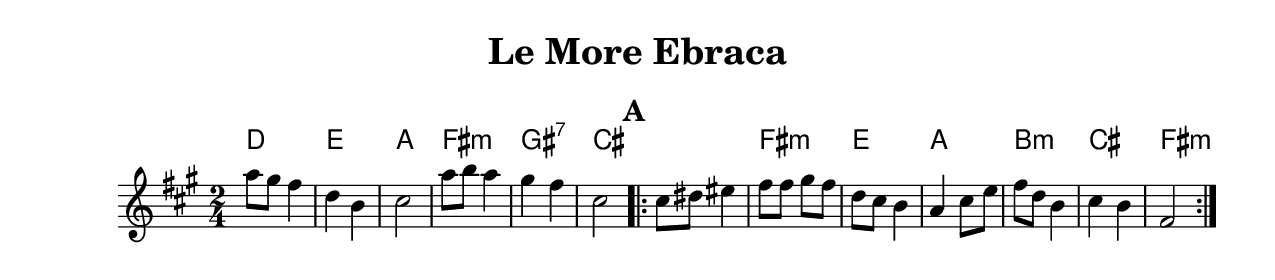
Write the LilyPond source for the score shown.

\version "2.18.0"
\include "english.ly"
\paper{
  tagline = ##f
  print-all-headers = ##t
  #(set-paper-size "letter")
}
date = #(strftime "%d-%m-%Y" (localtime (current-time)))

%\markup{ \italic{ " Updated " \date  }  }

%\markup{ Got something to say? }

%#################################### Melody ########################
melody = \relative c''' {
  \clef treble
  \key fs \minor
  \time 2/4
  \set Score.markFormatter = #format-mark-box-alphabet

  %\partial 16*3 a16 d f   %lead in notes

  a8  gs fs4
  d4 b
  cs2
  a'8 b a4|
  gs4 fs
  cs2

  \repeat volta 2{
  \mark \default
    cs8 ds es4
    fs8  fs gs [fs]
    d8 cs b4
    a4 cs8 e

    fs8 d b4
    cs4 b
    fs2

  }
  % \alternative { { }{ } }

}
%################################# Lyrics #####################
%\addlyrics{  }
%################################# Chords #######################
harmonies = \chordmode {
  d2
  e2
  a2
  fs2:m
  gs2:7
  cs2
  %b
  cs2
  fs2:m
  e2
  a2
  b2:m
  cs2
  fs2:m

}

\score {
  <<
    \new ChordNames {
      \set chordChanges = ##t
      \harmonies
    }
    \new Staff
    \melody
  >>
  \header{
    title= "Le More Ebraca"
    subtitle=""
    composer= ""
    instrument =""
    arranger= ""
  }
  \layout{indent = 1.0\cm}
  \midi {
    \tempo 4 = 120

    % \midi { }
  }
}
%{
% more verses:
\markup{}
\markup {
  \fill-line {
    \hspace #0.1 % distance from left margin
    \column {
      \line { "1."
        \column {
          ""
        }
      }
      \hspace #0.2 % vertical distance between verses
      \line { "2."
        \column {
         ""
        }
      }
    }
    \hspace #0.1  % horiz. distance between columns
    \column {
      \line { "3."
        \column {
          ""
        }
      }
      \hspace #0.2 % distance between verses
      \line { "4."
        \column {
         ""
        }
      }
    }
    \hspace #0.1 % distance to right margin
  }
}

%}
